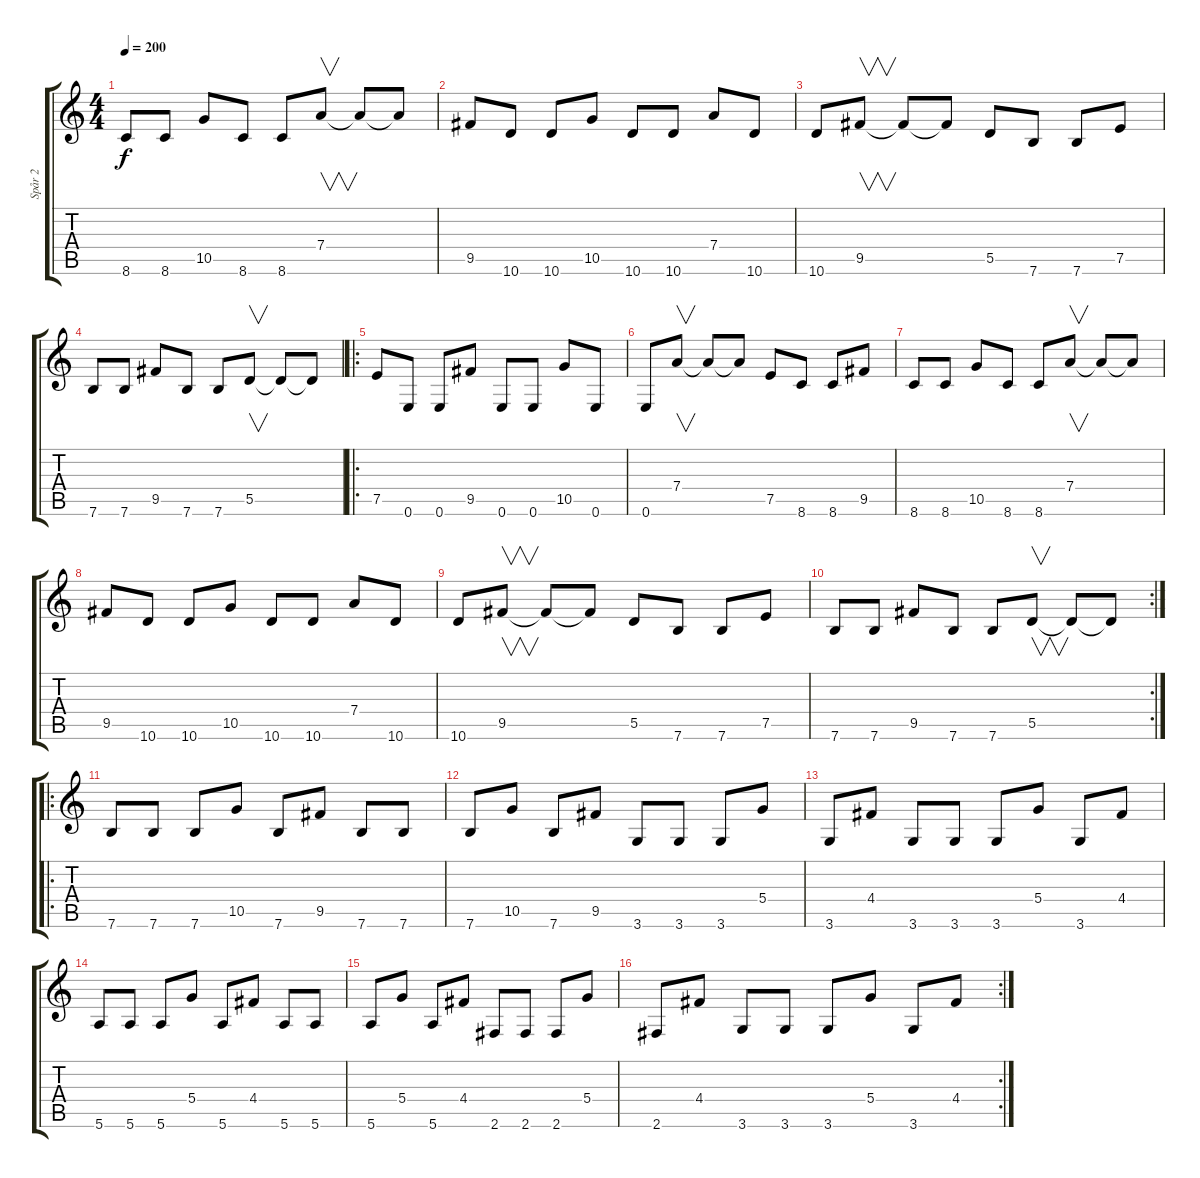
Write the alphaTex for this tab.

\track ("Spår 2" "Spår 2") {instrument overdrivenguitar}
\staff {score tabs}
\tuning (E4 B3 G3 D3 A2 E2) {hide}
\ts (4 4)
\tempo 200
\clef g2
\ks c
8.6.8{dy f} 8.6.8 10.5.8 8.6.8 8.6.8 7.4.8{v} 7.4{t}.8 7.4{t}.8 |
9.5.8 10.6.8 10.6.8 10.5.8 10.6.8 10.6.8 7.4.8 10.6.8 |
10.6.8 9.5.8{v} 9.5{t}.8 9.5{t}.8 5.5.8 7.6.8 7.6.8 7.5.8 |
7.6.8 7.6.8 9.5.8 7.6.8 7.6.8 5.5.8{v} 5.5{t}.8 5.5{t}.8 |
\ro
7.5.8 0.6.8 0.6.8 9.5.8 0.6.8 0.6.8 10.5.8 0.6.8 |
0.6.8 7.4.8{v} 7.4{t}.8 7.4{t}.8 7.5.8 8.6.8 8.6.8 9.5.8 |
8.6.8 8.6.8 10.5.8 8.6.8 8.6.8 7.4.8{v} 7.4{t}.8 7.4{t}.8 |
9.5.8 10.6.8 10.6.8 10.5.8 10.6.8 10.6.8 7.4.8 10.6.8 |
10.6.8 9.5.8{v} 9.5{t}.8 9.5{t}.8 5.5.8 7.6.8 7.6.8 7.5.8 |
\rc 2
7.6.8 7.6.8 9.5.8 7.6.8 7.6.8 5.5.8{v} 5.5{t}.8 5.5{t}.8 |
\ro
7.6.8 7.6.8 7.6.8 10.5.8 7.6.8 9.5.8 7.6.8 7.6.8 |
7.6.8 10.5.8 7.6.8 9.5.8 3.6.8 3.6.8 3.6.8 5.4.8 |
3.6.8 4.4.8 3.6.8 3.6.8 3.6.8 5.4.8 3.6.8 4.4.8 |
5.6.8 5.6.8 5.6.8 5.4.8 5.6.8 4.4.8 5.6.8 5.6.8 |
5.6.8 5.4.8 5.6.8 4.4.8 2.6.8 2.6.8 2.6.8 5.4.8 |
\rc 2
2.6.8 4.4.8 3.6.8 3.6.8 3.6.8 5.4.8 3.6.8 4.4.8
